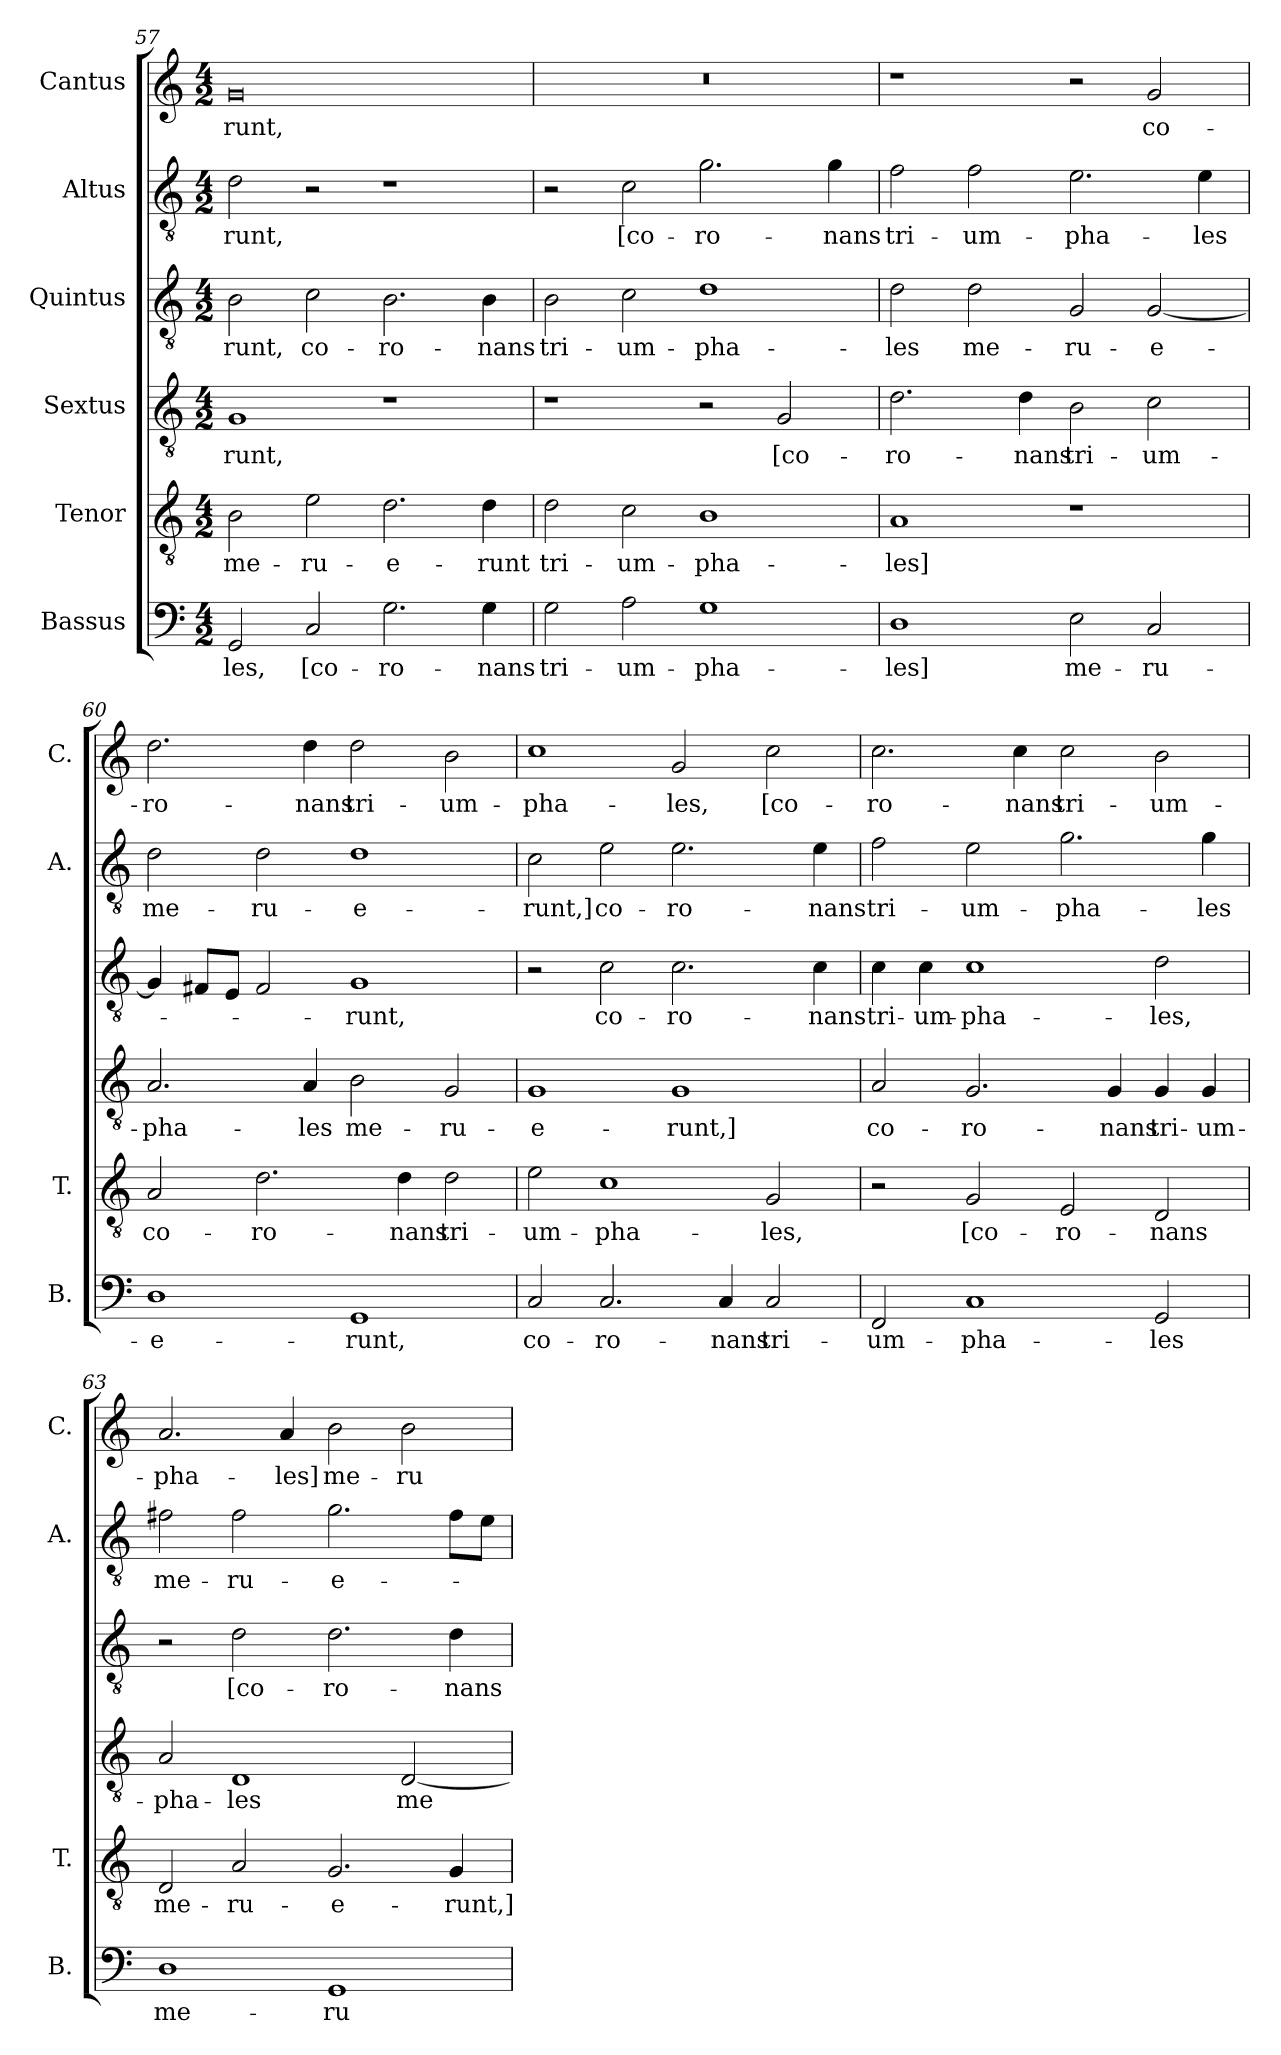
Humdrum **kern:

**kern	**text	**kern	**text	**kern	**text	**kern	**text	**kern	**text	**kern	**text
*part6	*part6	*part5	*part5	*part4	*part4	*part3	*part3	*part2	*part2	*part1	*part1
*staff6	*staff6	*staff5	*staff5	*staff4	*staff4	*staff3	*staff3	*staff2	*staff2	*staff1	*staff1
*I"Bassus	*	*I"Tenor	*	*I"Sextus	*	*I"Quintus	*	*I"Altus	*	*I"Cantus	*
*I'B.	*	*I'T.	*	*	*	*	*	*I'A.	*	*I'C.	*
*clefF4	*	*clefGv2	*	*clefGv2	*	*clefGv2	*	*clefGv2	*	*clefG2	*
*	*	*ITrd7c12	*	*ITrd7c12	*	*ITrd7c12	*	*ITrd7c12	*	*	*
*k[]	*	*k[]	*	*k[]	*	*k[]	*	*k[]	*	*k[]	*
*C:	*	*C:	*	*C:	*	*C:	*	*C:	*	*C:	*
*M4/2	*	*M4/2	*	*M4/2	*	*M4/2	*	*M4/2	*	*M4/2	*
=57	=57	=57	=57	=57	=57	=57	=57	=57	=57	=57	=57
!	!LO:LY:b	!	!LO:LY:b	!	!LO:LY:b	!	!LO:LY:b	!	!LO:LY:b	!	!LO:LY:b
2GG/	-les,	2BB\	me-	1GG	-runt,	2BB\	-runt,	2D\	-runt,	0g	-runt,
!	!LO:LY:b	!	!LO:LY:b	!	!	!	!LO:LY:b	!	!	!	!
2C/	[co-	2E\	-ru-	.	.	2C\	co-	2r	.	.	.
!	!LO:LY:b	!	!LO:LY:b	!	!	!	!LO:LY:b	!	!	!	!
2.G\	-ro-	2.D\	-e-	1r	.	2.BB\	-ro-	1r	.	.	.
!	!LO:LY:b	!	!LO:LY:b	!	!	!	!LO:LY:b	!	!	!	!
4G\	-nans	4D\	-runt	.	.	4BB\	-nans	.	.	.	.
=58	=58	=58	=58	=58	=58	=58	=58	=58	=58	=58	=58
!	!LO:LY:b	!	!LO:LY:b	!	!	!	!LO:LY:b	!	!	!LO:N:vis=1	!
2G\	tri-	2D\	tri-	1r	.	2BB\	tri-	2r	.	0r	.
!	!LO:LY:b	!	!LO:LY:b	!	!	!	!LO:LY:b	!	!LO:LY:b	!	!
2A\	-um-	2C\	-um-	.	.	2C\	-um-	2C\	[co-	.	.
!	!LO:LY:b	!	!LO:LY:b	!	!	!	!LO:LY:b	!	!LO:LY:b	!	!
1G	-pha-	1BB	-pha-	2r	.	1D	-pha-	2.G\	-ro-	.	.
!	!	!	!	!	!LO:LY:b	!	!	!	!	!	!
.	.	.	.	2GG/	[co-	.	.	.	.	.	.
!	!	!	!	!	!	!	!	!	!LO:LY:b	!	!
.	.	.	.	.	.	.	.	4G\	-nans	.	.
!!LO:LB:g=z
=59	=59	=59	=59	=59	=59	=59	=59	=59	=59	=59	=59
!	!LO:LY:b	!	!LO:LY:b	!	!LO:LY:b	!	!LO:LY:b	!	!LO:LY:b	!	!
1D	-les]	1AA	-les]	2.D\	-ro-	2D\	-les	2F\	tri-	1r	.
!	!	!	!	!	!	!	!LO:LY:b	!	!LO:LY:b	!	!
.	.	.	.	.	.	2D\	me-	2F\	-um-	.	.
!	!	!	!	!	!LO:LY:b	!	!	!	!	!	!
.	.	.	.	4D\	-nans	.	.	.	.	.	.
!	!LO:LY:b	!	!	!	!LO:LY:b	!	!LO:LY:b	!	!LO:LY:b	!	!
2E\	me-	1r	.	2BB\	tri-	2GG/	-ru-	2.E\	-pha-	2r	.
!	!LO:LY:b	!	!	!	!LO:LY:b	!	!LO:LY:b	!	!	!	!LO:LY:b
2C/	-ru-	.	.	2C\	-um-	[<2GG/	-e-	.	.	2g/	co-
!	!	!	!	!	!	!	!	!	!LO:LY:b	!	!
.	.	.	.	.	.	.	.	4E\	-les	.	.
=60	=60	=60	=60	=60	=60	=60	=60	=60	=60	=60	=60
!	!LO:LY:b	!	!LO:LY:b	!	!LO:LY:b	!	!	!	!LO:LY:b	!	!LO:LY:b
1D	-e-	2AA/	co-	2.AA/	-pha-	4GG/]	.	2D\	me-	2.dd\	-ro-
.	.	.	.	.	.	8FF#X/L	.	.	.	.	.
.	.	.	.	.	.	8EE/J	.	.	.	.	.
!	!	!	!LO:LY:b	!	!	!	!	!	!LO:LY:b	!	!
.	.	2.D\	-ro-	.	.	2FF#/	.	2D\	-ru-	.	.
!	!	!	!	!	!LO:LY:b	!	!	!	!	!	!LO:LY:b
.	.	.	.	4AA/	-les	.	.	.	.	4dd\	-nans
!	!LO:LY:b	!	!	!	!LO:LY:b	!	!LO:LY:b	!	!LO:LY:b	!	!LO:LY:b
1GG	-runt,	.	.	2BB\	me-	1GG	-runt,	1D	-e-	2dd\	tri-
!	!	!	!LO:LY:b	!	!	!	!	!	!	!	!
.	.	4D\	-nans	.	.	.	.	.	.	.	.
!	!	!	!LO:LY:b	!	!LO:LY:b	!	!	!	!	!	!LO:LY:b
.	.	2D\	tri-	2GG/	-ru-	.	.	.	.	2b\	-um-
=61	=61	=61	=61	=61	=61	=61	=61	=61	=61	=61	=61
!	!LO:LY:b	!	!LO:LY:b	!	!LO:LY:b	!	!	!	!LO:LY:b	!	!LO:LY:b
2C/	co-	2E\	-um-	1GG	-e-	2r	.	2C\	-runt,]	1cc	-pha-
!	!LO:LY:b	!	!LO:LY:b	!	!	!	!LO:LY:b	!	!LO:LY:b	!	!
2.C/	-ro-	1C	-pha-	.	.	2C\	co-	2E\	co-	.	.
!	!	!	!	!	!LO:LY:b	!	!LO:LY:b	!	!LO:LY:b	!	!LO:LY:b
.	.	.	.	1GG	-runt,]	2.C\	-ro-	2.E\	-ro-	2g/	-les,
!	!LO:LY:b	!	!	!	!	!	!	!	!	!	!
4C/	-nans	.	.	.	.	.	.	.	.	.	.
!	!LO:LY:b	!	!LO:LY:b	!	!	!	!	!	!	!	!LO:LY:b
2C/	tri-	2GG/	-les,	.	.	.	.	.	.	2cc\	[co-
!	!	!	!	!	!	!	!LO:LY:b	!	!LO:LY:b	!	!
.	.	.	.	.	.	4C\	-nans	4E\	-nans	.	.
=62	=62	=62	=62	=62	=62	=62	=62	=62	=62	=62	=62
!	!LO:LY:b	!	!	!	!LO:LY:b	!	!LO:LY:b	!	!LO:LY:b	!	!LO:LY:b
2FF/	-um-	2r	.	2AA/	co-	4C\	tri-	2F\	tri-	2.cc\	-ro-
!	!	!	!	!	!	!	!LO:LY:b	!	!	!	!
.	.	.	.	.	.	4C\	-um-	.	.	.	.
!	!LO:LY:b	!	!LO:LY:b	!	!LO:LY:b	!	!LO:LY:b	!	!LO:LY:b	!	!
1C	-pha-	2GG/	[co-	2.GG/	-ro-	1C	-pha-	2E\	-um-	.	.
!	!	!	!	!	!	!	!	!	!	!	!LO:LY:b
.	.	.	.	.	.	.	.	.	.	4cc\	-nans
!	!	!	!LO:LY:b	!	!	!	!	!	!LO:LY:b	!	!LO:LY:b
.	.	2EE/	-ro-	.	.	.	.	2.G\	-pha-	2cc\	tri-
!	!	!	!	!	!LO:LY:b	!	!	!	!	!	!
.	.	.	.	4GG/	-nans	.	.	.	.	.	.
!	!LO:LY:b	!	!LO:LY:b	!	!LO:LY:b	!	!LO:LY:b	!	!	!	!LO:LY:b
2GG/	-les	2DD/	-nans	4GG/	tri-	2D\	-les,	.	.	2b\	-um-
!	!	!	!	!	!LO:LY:b	!	!	!	!LO:LY:b	!	!
.	.	.	.	4GG/	-um-	.	.	4G\	-les	.	.
!!LO:PB:g=z
=63	=63	=63	=63	=63	=63	=63	=63	=63	=63	=63	=63
!	!LO:LY:b	!	!LO:LY:b	!	!LO:LY:b	!	!	!	!LO:LY:b	!	!LO:LY:b
1D	me-	2DD/	me-	2AA/	-pha-	2r	.	2F#X\	me-	2.a/	-pha-
!	!	!	!LO:LY:b	!	!LO:LY:b	!	!LO:LY:b	!	!LO:LY:b	!	!
.	.	2AA/	-ru-	1DD	-les	2D\	[co-	2F#\	-ru-	.	.
!	!	!	!	!	!	!	!	!	!	!	!LO:LY:b
.	.	.	.	.	.	.	.	.	.	4a/	-les]
!	!LO:LY:b	!	!LO:LY:b	!	!	!	!LO:LY:b	!	!LO:LY:b	!	!LO:LY:b
1GG	-ru-	2.GG/	-e-	.	.	2.D\	-ro-	2.G\	-e-	2b\	me-
!	!	!	!	!	!LO:LY:b	!	!	!	!	!	!LO:LY:b
.	.	.	.	[<2DD/	me-	.	.	.	.	2b\	-ru-
!	!	!	!LO:LY:b	!	!	!	!LO:LY:b	!	!	!	!
.	.	4GG/	-runt,]	.	.	4D\	-nans	8F#\L	.	.	.
.	.	.	.	.	.	.	.	8E\J	.	.	.
=	=	=	=	=	=	=	=	=	=	=	=
*-	*-	*-	*-	*-	*-	*-	*-	*-	*-	*-	*-
